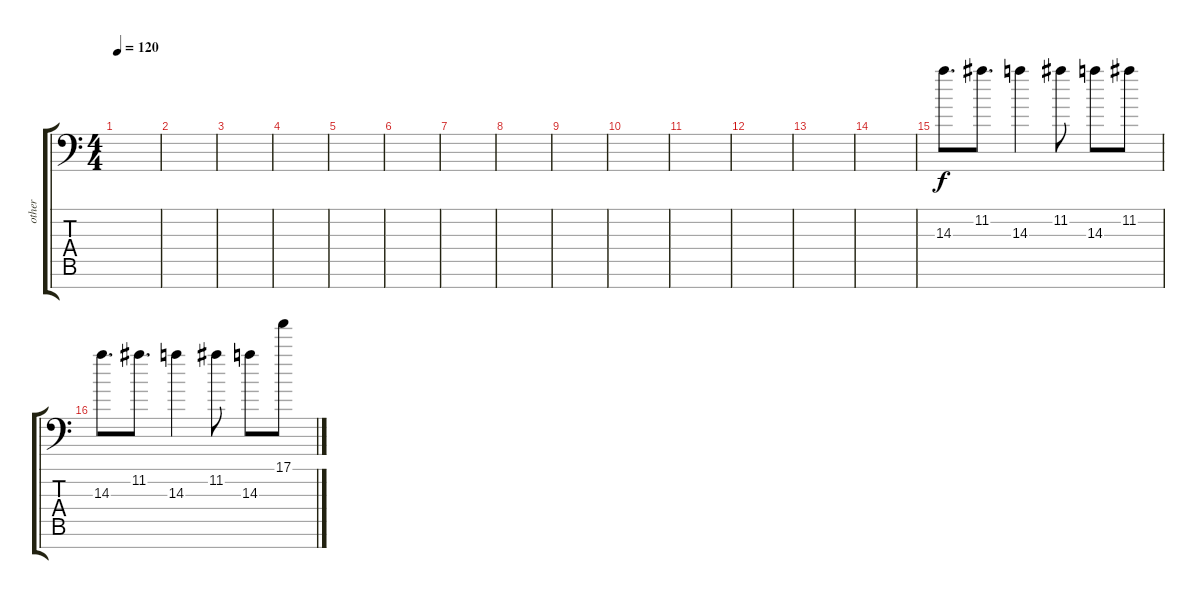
\track ("other" "other") {instrument distortionguitar}
\staff {score tabs}
\tuning (E4 B3 G3 D3 A2 E2 A1) {hide}
\ts (4 4)
\tempo 120
\clef f4
\ks c
|
|
|
|
|
|
|
|
|
|
|
|
|
|
14.3.8{d} 11.2.8{d} 14.3.4 11.2.8 14.3.8 11.2.8 |
14.3.8{d} 11.2.8{d} 14.3.4 11.2.8 14.3.8 17.1.8
